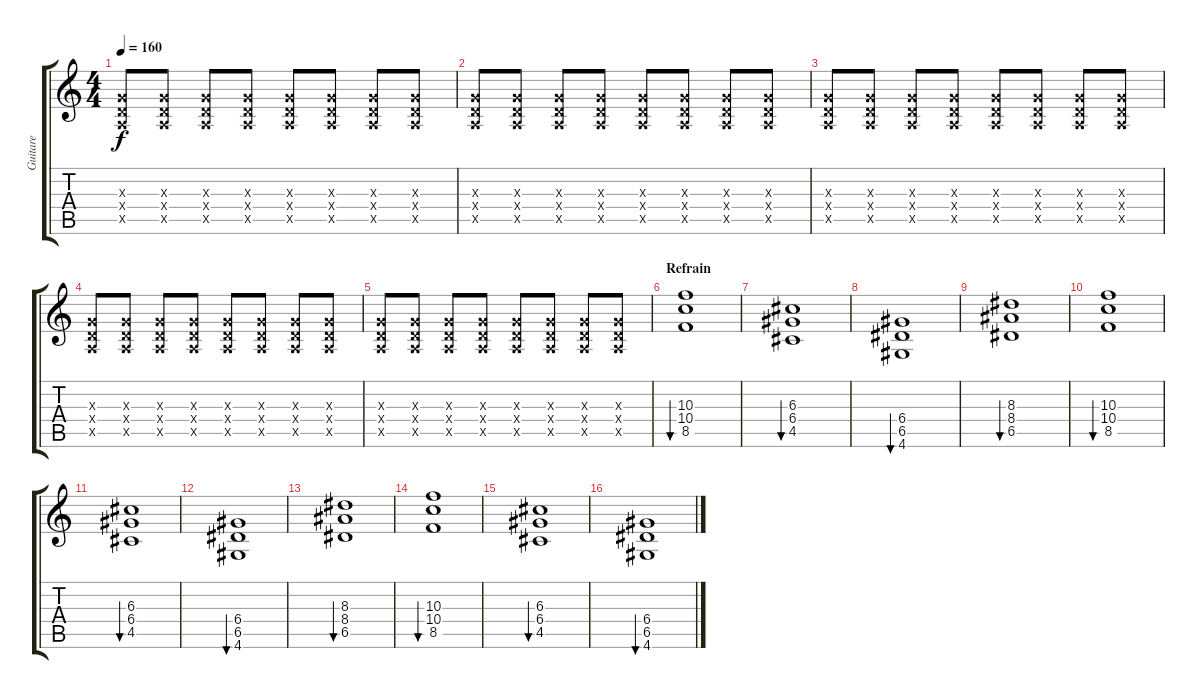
\track ("Guitare" "Guitare") {instrument overdrivenguitar}
\staff {score tabs}
\tuning (E4 B3 G3 D3 A2 E2) {hide}
\ts (4 4)
\tempo 160
\clef g2
\ks c
(0.3{x} 0.4{x} 0.5{x}).8{dy f} (0.3{x} 0.4{x} 0.5{x}).8 (0.3{x} 0.4{x} 0.5{x}).8 (0.3{x} 0.4{x} 0.5{x}).8 (0.3{x} 0.4{x} 0.5{x}).8 (0.3{x} 0.4{x} 0.5{x}).8 (0.3{x} 0.4{x} 0.5{x}).8 (0.3{x} 0.4{x} 0.5{x}).8 |
(0.3{x} 0.4{x} 0.5{x}).8 (0.3{x} 0.4{x} 0.5{x}).8 (0.3{x} 0.4{x} 0.5{x}).8 (0.3{x} 0.4{x} 0.5{x}).8 (0.3{x} 0.4{x} 0.5{x}).8 (0.3{x} 0.4{x} 0.5{x}).8 (0.3{x} 0.4{x} 0.5{x}).8 (0.3{x} 0.4{x} 0.5{x}).8 |
(0.3{x} 0.4{x} 0.5{x}).8 (0.3{x} 0.4{x} 0.5{x}).8 (0.3{x} 0.4{x} 0.5{x}).8 (0.3{x} 0.4{x} 0.5{x}).8 (0.3{x} 0.4{x} 0.5{x}).8 (0.3{x} 0.4{x} 0.5{x}).8 (0.3{x} 0.4{x} 0.5{x}).8 (0.3{x} 0.4{x} 0.5{x}).8 |
(0.3{x} 0.4{x} 0.5{x}).8 (0.3{x} 0.4{x} 0.5{x}).8 (0.3{x} 0.4{x} 0.5{x}).8 (0.3{x} 0.4{x} 0.5{x}).8 (0.3{x} 0.4{x} 0.5{x}).8 (0.3{x} 0.4{x} 0.5{x}).8 (0.3{x} 0.4{x} 0.5{x}).8 (0.3{x} 0.4{x} 0.5{x}).8 |
(0.3{x} 0.4{x} 0.5{x}).8 (0.3{x} 0.4{x} 0.5{x}).8 (0.3{x} 0.4{x} 0.5{x}).8 (0.3{x} 0.4{x} 0.5{x}).8 (0.3{x} 0.4{x} 0.5{x}).8 (0.3{x} 0.4{x} 0.5{x}).8 (0.3{x} 0.4{x} 0.5{x}).8 (0.3{x} 0.4{x} 0.5{x}).8 |
\section ("" "Refrain")
(10.3 10.4 8.5).1{bu 60 instrument overdrivenguitar} |
(6.3 6.4 4.5).1{bu 60} |
(6.4 6.5 4.6).1{bu 60} |
(8.3 8.4 6.5).1{bu 60} |
(10.3 10.4 8.5).1{bu 60} |
(6.3 6.4 4.5).1{bu 60} |
(6.4 6.5 4.6).1{bu 60} |
(8.3 8.4 6.5).1{bu 60} |
(10.3 10.4 8.5).1{bu 60} |
(6.3 6.4 4.5).1{bu 60} |
(6.4 6.5 4.6).1{bu 60}
